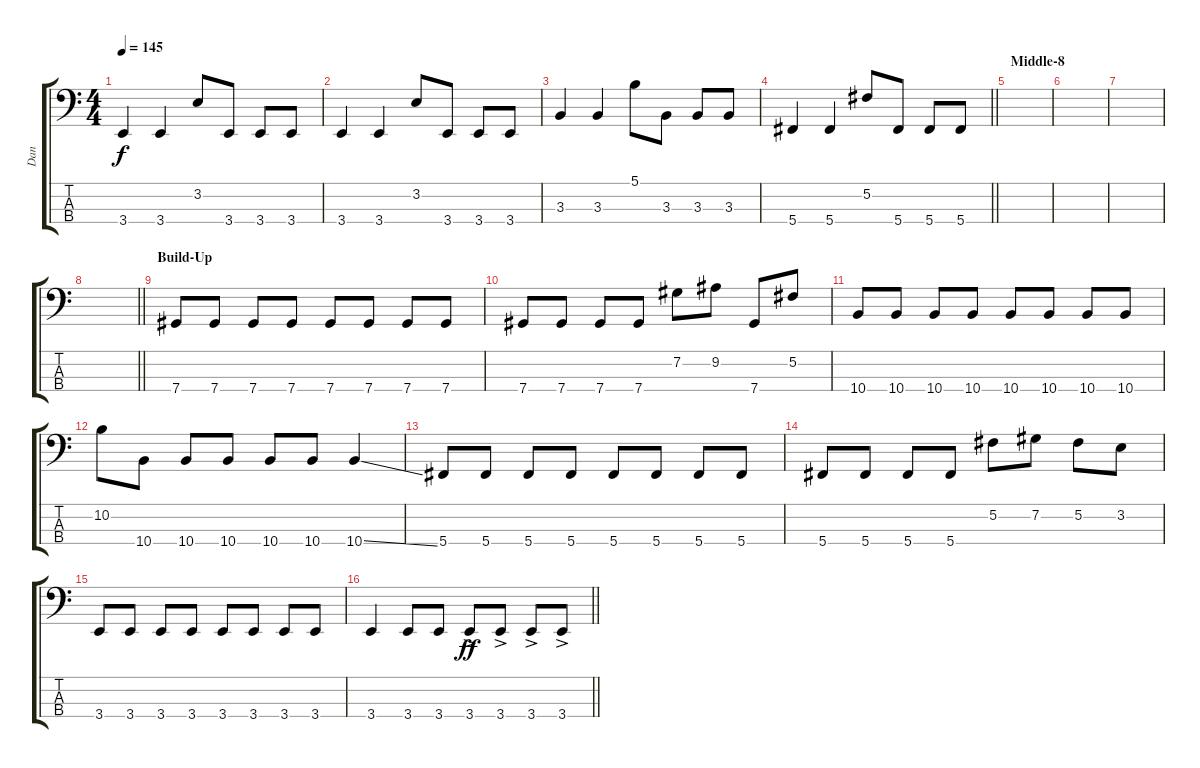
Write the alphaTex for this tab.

\track ("Dan" "Dan") {instrument electricbasspick}
\staff {score tabs}
\tuning (Gb2 Db2 Ab1 Db1) {hide}
\ts (4 4)
\tempo 145
\clef f4
\ks c
3.4.4{dy f} 3.4.4 3.2.8 3.4.8 3.4.8 3.4.8 |
3.4.4 3.4.4 3.2.8 3.4.8 3.4.8 3.4.8 |
3.3.4 3.3.4 5.1.8 3.3.8 3.3.8 3.3.8 |
\barLineRight lightlight
5.4.4 5.4.4 5.2.8 5.4.8 5.4.8 5.4.8 |
\section ("" "Middle-8")
|
|
|
\barLineRight lightlight
|
\section ("" "Build-Up")
7.4.8 7.4.8 7.4.8 7.4.8 7.4.8 7.4.8 7.4.8 7.4.8 |
7.4.8 7.4.8 7.4.8 7.4.8 7.2.8 9.2.8 7.4.8 5.2.8 |
10.4.8 10.4.8 10.4.8 10.4.8 10.4.8 10.4.8 10.4.8 10.4.8 |
10.2.8 10.4.8 10.4.8 10.4.8 10.4.8 10.4.8 10.4{ss}.4 |
5.4.8 5.4.8 5.4.8 5.4.8 5.4.8 5.4.8 5.4.8 5.4.8 |
5.4.8 5.4.8 5.4.8 5.4.8 5.2.8 7.2.8 5.2.8 3.2.8 |
3.4.8 3.4.8 3.4.8 3.4.8 3.4.8 3.4.8 3.4.8 3.4.8 |
\barLineRight lightlight
3.4.4 3.4.8 3.4.8 3.4{ac}.8{dy ff} 3.4{ac}.8 3.4{ac}.8 3.4{ac}.8
